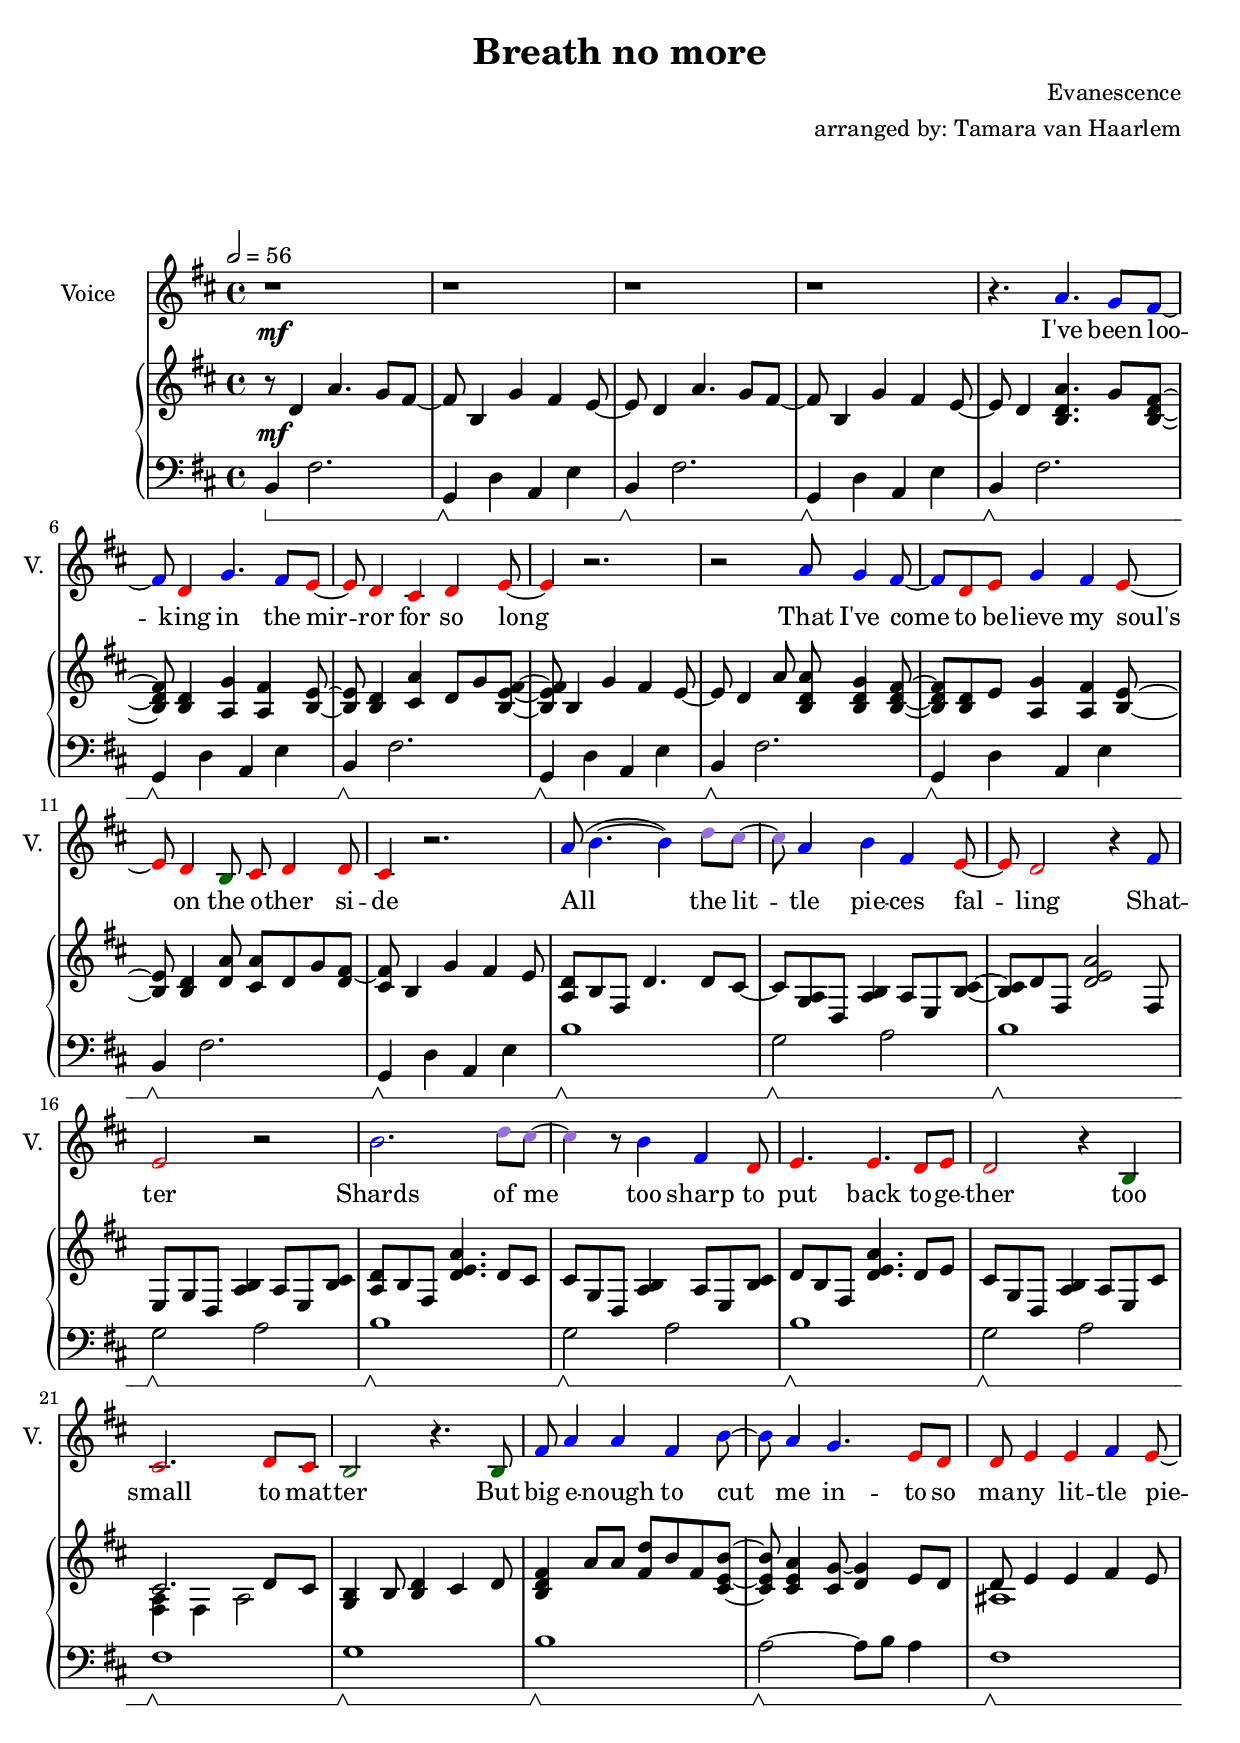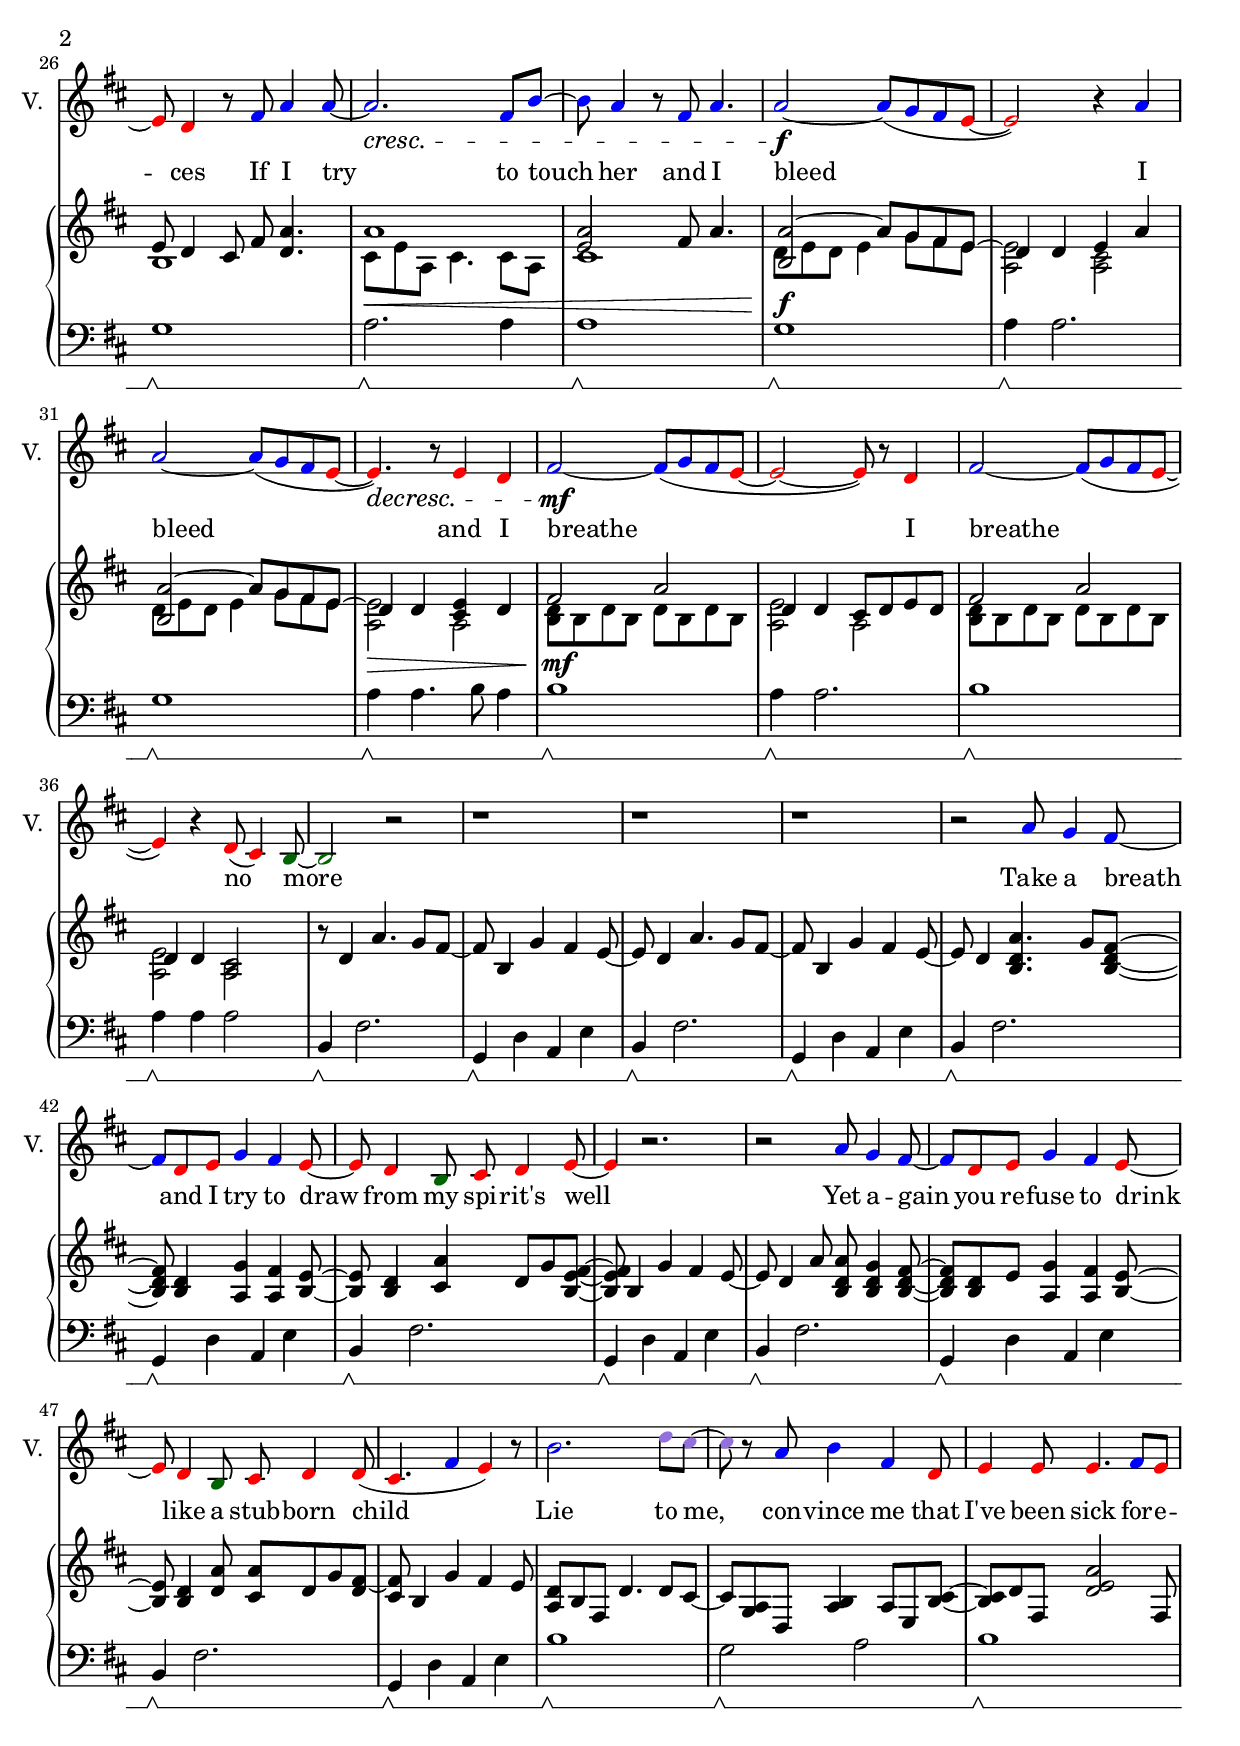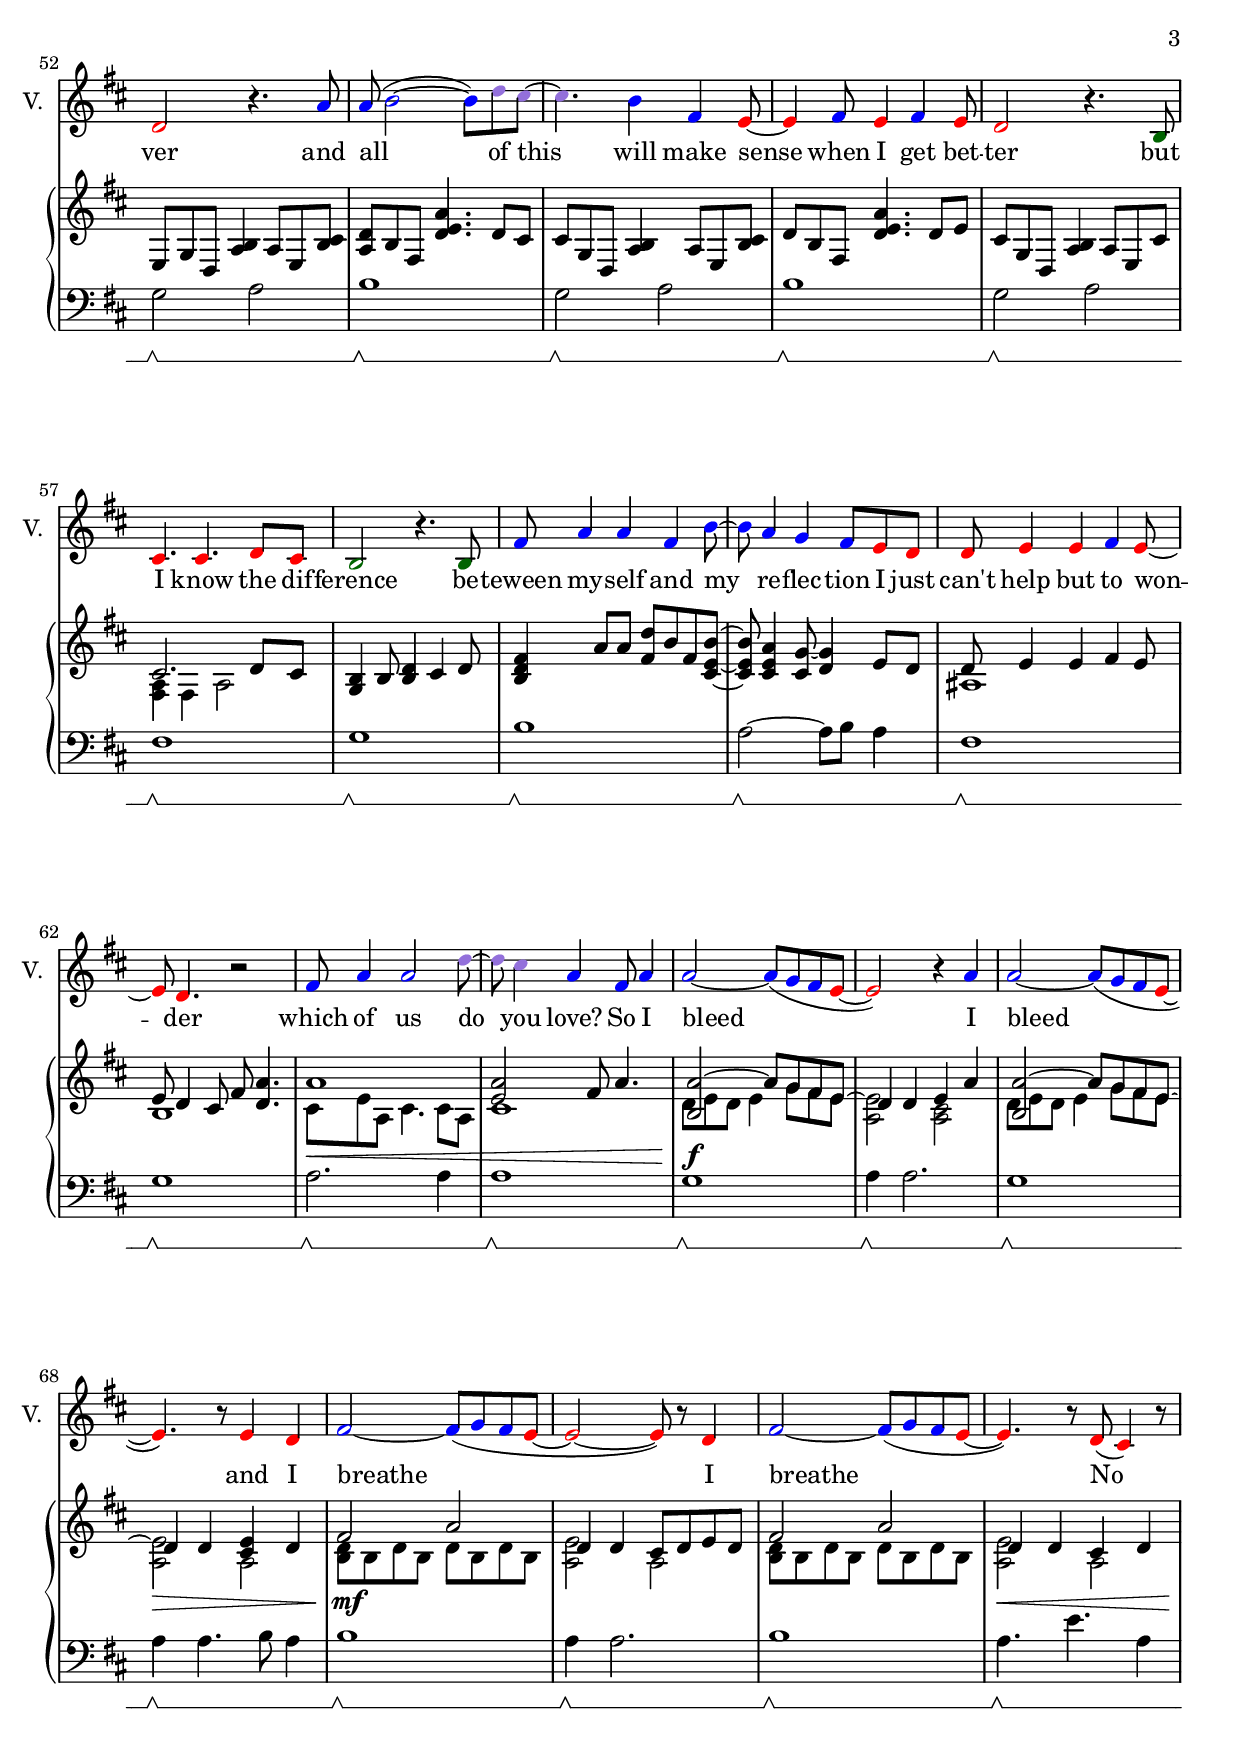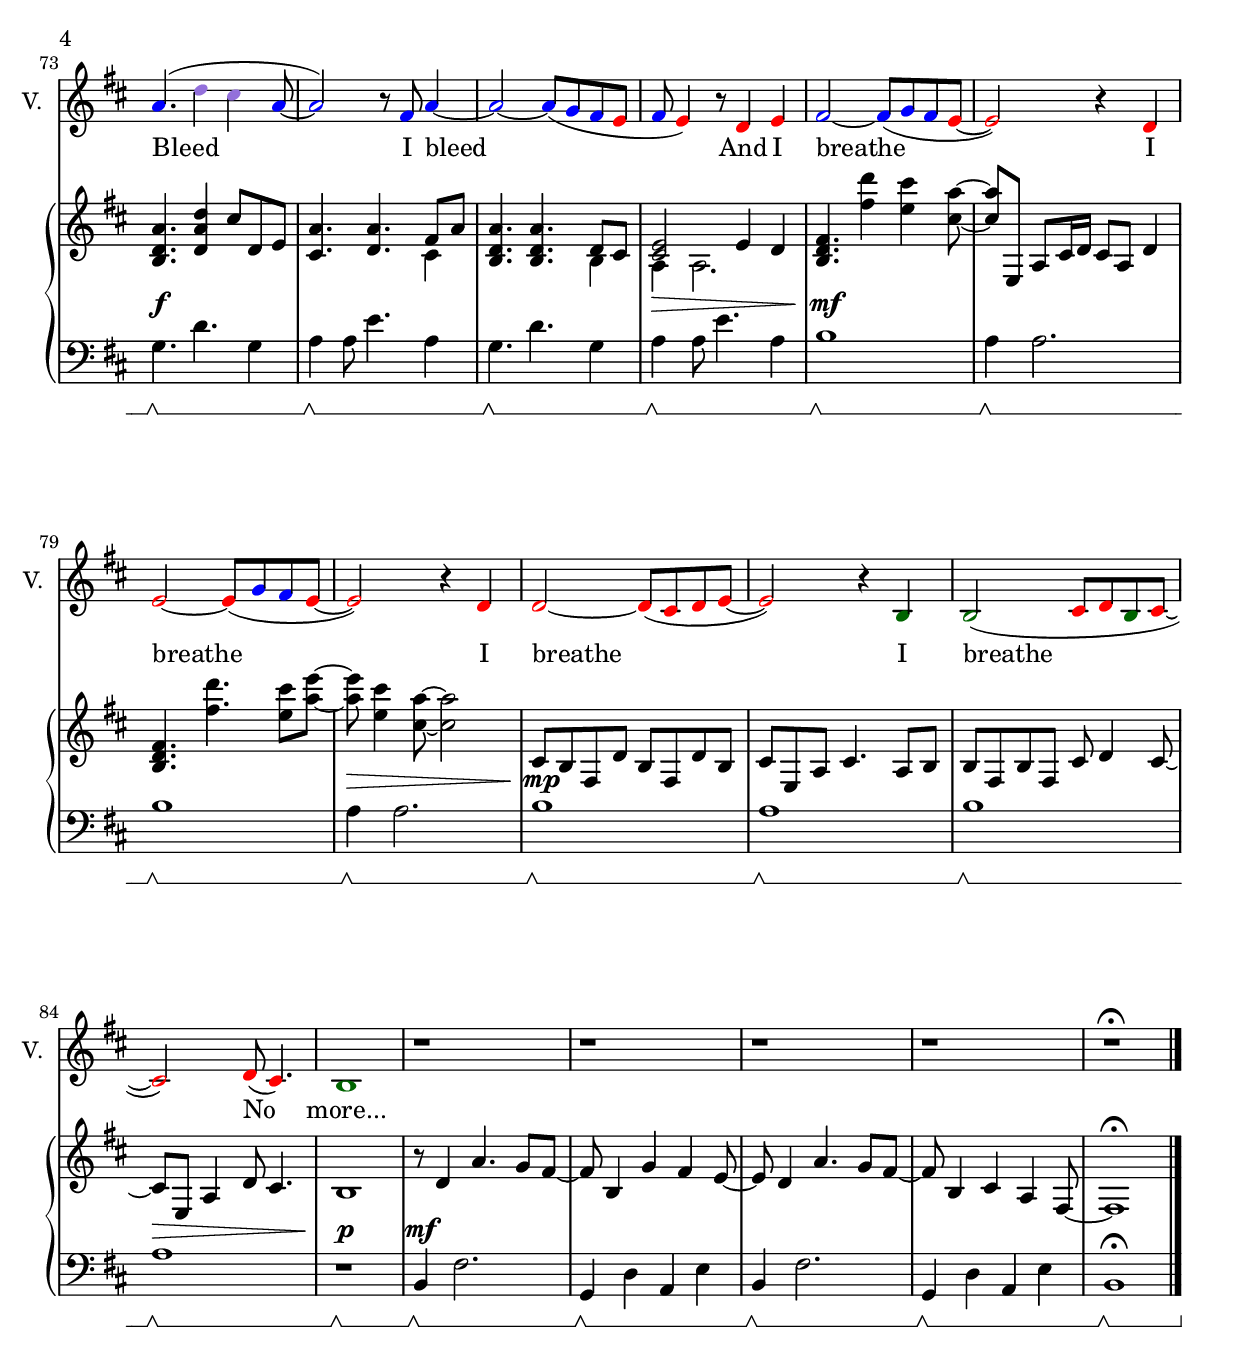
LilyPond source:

\include "articulate.ly"
\version "2.19.49"
%Association list of pitches to colors.
#(define color-mapping
  (list
    (cons (ly:make-pitch -1 0 -1/2) (x11-color 'orange))
    (cons (ly:make-pitch -1 0 0) (x11-color 'orange))
    (cons (ly:make-pitch -1 0 1/2) (x11-color 'orange))
    (cons (ly:make-pitch -1 1 -1/2) (x11-color 'orange))
    (cons (ly:make-pitch -1 1 0) (x11-color 'orange))
    (cons (ly:make-pitch -1 1 1/2) (x11-color 'orange))
    (cons (ly:make-pitch -1 2 -1/2) (x11-color 'orange))
    (cons (ly:make-pitch -1 2 0) (x11-color 'orange))
    (cons (ly:make-pitch -1 2 1/2) (x11-color 'orange))
    (cons (ly:make-pitch -1 3 -1/2) (x11-color 'DarkGreen))
    (cons (ly:make-pitch -1 3 0) (x11-color 'DarkGreen))
    (cons (ly:make-pitch -1 3 1/2) (x11-color 'DarkGreen))
    (cons (ly:make-pitch -1 4 -1/2) (x11-color 'DarkGreen))
    (cons (ly:make-pitch -1 4 0) (x11-color 'DarkGreen))
    (cons (ly:make-pitch -1 4 1/2) (x11-color 'DarkGreen))
    (cons (ly:make-pitch -1 5 -1/2) (x11-color 'DarkGreen))
    (cons (ly:make-pitch -1 5 0) (x11-color 'DarkGreen))
    (cons (ly:make-pitch -1 5 1/2) (x11-color 'DarkGreen))
    (cons (ly:make-pitch -1 6 -1/2) (x11-color 'DarkGreen))
    (cons (ly:make-pitch -1 6 0) (x11-color 'DarkGreen))
    (cons (ly:make-pitch -1 6 1/2) (x11-color 'DarkGreen))
    (cons (ly:make-pitch 0 0 -1/2) (x11-color 'red))
    (cons (ly:make-pitch 0 0 0) (x11-color 'red))
    (cons (ly:make-pitch 0 0 1/2) (x11-color 'red))
    (cons (ly:make-pitch 0 1 -1/2) (x11-color 'red))
    (cons (ly:make-pitch 0 1 0) (x11-color 'red))
    (cons (ly:make-pitch 0 1 1/2) (x11-color 'red))
    (cons (ly:make-pitch 0 2 -1/2) (x11-color 'red))
    (cons (ly:make-pitch 0 2 0) (x11-color 'red))
    (cons (ly:make-pitch 0 2 1/2) (x11-color 'red))
    (cons (ly:make-pitch 0 3 -1/2) (x11-color 'blue))
    (cons (ly:make-pitch 0 3 0) (x11-color 'blue))
    (cons (ly:make-pitch 0 3 1/2) (x11-color 'blue))
    (cons (ly:make-pitch 0 4 -1/2) (x11-color 'blue))
    (cons (ly:make-pitch 0 4 0) (x11-color 'blue))
    (cons (ly:make-pitch 0 4 1/2) (x11-color 'blue))
    (cons (ly:make-pitch 0 5 -1/2) (x11-color 'blue))
    (cons (ly:make-pitch 0 5 0) (x11-color 'blue))
    (cons (ly:make-pitch 0 5 1/2) (x11-color 'blue))
    (cons (ly:make-pitch 0 6 -1/2) (x11-color 'blue))
    (cons (ly:make-pitch 0 6 0) (x11-color 'blue))
    (cons (ly:make-pitch 0 6 1/2) (x11-color 'blue))
    (cons (ly:make-pitch 1 0 -1/2) (x11-color 'MediumPurple))
    (cons (ly:make-pitch 1 0 0) (x11-color 'MediumPurple))
    (cons (ly:make-pitch 1 0 1/2) (x11-color 'MediumPurple))
    (cons (ly:make-pitch 1 1 -1/2) (x11-color 'MediumPurple))
    (cons (ly:make-pitch 1 1 0) (x11-color 'MediumPurple))
    (cons (ly:make-pitch 1 1 1/2) (x11-color 'MediumPurple))
    (cons (ly:make-pitch 1 2 -1/2) (x11-color 'MediumPurple))
    (cons (ly:make-pitch 1 2 0) (x11-color 'MediumPurple))
    (cons (ly:make-pitch 1 2 1/2) (x11-color 'MediumPurple))
    (cons (ly:make-pitch 1 3 -1/2) (x11-color 'DeepPink))
    (cons (ly:make-pitch 1 3 0) (x11-color 'DeepPink))
    (cons (ly:make-pitch 1 3 1/2) (x11-color 'DeepPink))
    (cons (ly:make-pitch 1 4 -1/2) (x11-color 'DeepPink))
    (cons (ly:make-pitch 1 4 0) (x11-color 'DeepPink))
    (cons (ly:make-pitch 1 4 1/2) (x11-color 'DeepPink))
    (cons (ly:make-pitch 1 5 -1/2) (x11-color 'DeepPink))
    (cons (ly:make-pitch 1 5 0) (x11-color 'DeepPink))
    (cons (ly:make-pitch 1 5 1/2) (x11-color 'DeepPink))
    (cons (ly:make-pitch 1 6 -1/2) (x11-color 'DeepPink))
    (cons (ly:make-pitch 1 6 0) (x11-color 'DeepPink))
    (cons (ly:make-pitch 1 6 1/2) (x11-color 'DeepPink))))

%Compare pitch and alteration (not octave).
#(define (pitch-equals? p1 p2)
  (and
    (= (ly:pitch-octave p1) (ly:pitch-octave p2))
    (= (ly:pitch-alteration p1) (ly:pitch-alteration p2))
    (= (ly:pitch-notename p1) (ly:pitch-notename p2))))

#(define (pitch-to-color pitch)
  (let ((color (assoc pitch color-mapping pitch-equals?)))
    (if color
      (cdr color))))

#(define (color-notehead grob)
  (pitch-to-color
    (ly:event-property (event-cause grob) 'pitch)))

\include "predefined-guitar-fretboards.ly"
\version "2.19.50"
% voicetrainer: measures = 90
% voicetrainer: pages = 4
\header {
  title = "Breath no more"
  composer = "Evanescence"
  arranger = "arranged by: Tamara van Haarlem"
}
% TODO: voice dynamics and breathing/phrasing
voicetrainerTempo = 56
voicetrainerKey = d

global= {
  \tempo 2=\voicetrainerTempo \time 4/4 \key d \major
}

upperHandRepeat = \relative c' {
  e8 d4 a'4. g8 fis~ |
  fis b,4 g' fis e8~ |
}

lowerHandRepeat = \relative c, {
  b'4 fis'2. |
  g,4 d' a e' |
}

voiceStaff= \transpose d \voicetrainerKey \relative c'' {
  \override NoteHead #'color = #color-notehead
  \global
  r1\mf r r r |
  % I've been looking in the mirror for so long
  r4. a4. g8 fis~ |
  fis d4 g4. fis8 e~ |
  e d4 cis4 d e8~ |
  e4 r2. |

  % That I've come to believe my soul's on the other side
  r2 a8 g4 fis8~ |
  fis d e g4 fis4 e8~ |
  e d4 b8 cis d4 d8 |
  cis4 r2. |

  % All the little pieces falling, shatter
  a'8( b4.~ b4) d8 cis~ |
  cis a4 b4 fis4 e8~ |
  e d2 r4 fis8 | e2 r2 |

  % Shards of me, too sharp to put back together
  b'2. d8 cis~ |
  cis4 r8 b4 fis d8 |
  e4. e d8 e |
  d2 r4 b |

  % Too small to matter
  cis2. d8 cis |
  b2 r4. b8 |

  % But big enough to cut me into so many little pieces
  fis'8 a4 a fis4 b8~ |
  b8 a4 g4. e8 d |
  d8 e4 e fis e8~ |
  e d4 r8


  % If I try to touch her and I bleed
  fis8 a4 a8~ |
  a2.\cresc fis8 b~ |
  b a4 r8 fis8 a4. |
  a2~\f a8( g fis e~ |
  e2) r4

  % I bleed
  a4 |
  a2~ a8( g fis e~ |
  e4.\decresc) r8

  % And I breathe
  e4 d4 |
  fis2~\mf fis8( g fis e~ |
  e2~ e8) r8

  % I breathe
  d4 |
  fis2~ fis8( g fis e~ |
  e4) r4

  % No more
  d8( cis4) b8~ |
  b2 r2 |
  r1 r1 r1 |

  % after the repeat

  % Take a breath and I try to draw from my spirit's well
  r2 a'8 g4 fis8~ |
  fis d e g4 fis e8~ |
  e d4 b8 cis d4 e8~ |
  e4 r2. |

  % Yet again you refust to drink like a stubborn child
  r2 a8 g4 fis8~ |
  fis d e g4 fis e8~ |
  e d4 b8 cis d4 d8( |
  cis4. fis4 e) r8 |

  % Lie to me, convince me that I've been sick forever
  b'2. d8 cis~ |
  cis r8 a b4 fis d8 |
  e4 e8 e4. fis8 e |
  d2 r4. 

  % And all of this will make sense when I get better
  a'8 |
  a( b2~ b8) d cis~ |
  cis4. b4 fis e8~ |
  e4 fis8 e4 fis4 e8 |
  d2 r4.

  % But I know the difference
  b8 |
  cis4. cis d8 cis |
  b2 r4.

  % Between myself and my reflection
  % I just can't help but wonder
   b8 |
   fis'8 a4 a fis b8~ |
   b8 a4 g fis8 e d |
   d e4 e fis e8~ |
   e8 d4. r2 |

  % Which of us do you love
  fis8 a4 a2 d8~ |
  d cis4 a fis8 a4 |

  % and I bleed
  a2~ a8( g fis e~ |
  e2) r4

  % I bleed
  a4 |
  a2~ a8( g fis e~ |
  e4.) r8

  % And I breathe
  e4 d |
  fis2~ fis8( g fis e~ |
  e2~ e8) r8

  % I breathe no
  d4 |
  fis2~ fis8( g fis e~ |
  e4. ) r8 d8( cis4) r8 |

  % bleed
  a'4.( d4 cis a8~ |
  a2 ) r8

  % I bleed
  fis8 a4~ |
  a2~ a8( g fis e |
  fis e4) r8

  % and I breathe
  d4 e |
  fis2~ fis8( g fis e~ |
  e2) r4

  % I breathe
  d4 |
  e2~ e8( g fis e~ |
  e2) r4

  % I breathe
  d4 |
  d2~ d8( cis d e~ |
  e2) r4

  % I breathe
  b4 |
  b2( cis8 d b cis~ |
  cis2)

  % No more
  d8( cis4.) |
  b1 | r1 | r1 | r1 | r1 | r1\fermata \bar "|."

}

upperStaff= \transpose d \voicetrainerKey \relative c' {
  \global
  r8 d4 a'4. g8 fis~ |
  fis b,4 g' fis e8~ |
  \upperHandRepeat
  \repeat unfold 2 {
    % I've been looking in the mirror for so long
    e8 d4 < b d a'>4. g'8 < b, d fis >8~ |
    < b d fis> < b d >4 < a g' > < a fis' > < b e >8~ |
    < b e > < b d>4 < cis a'> d8 g < b, e fis>~ |
    < b e fis> b4 g' fis e8~ |
    e

    % That I've come to believe my soul's on the other side
    d4 a'8 < b, d a'>8 < b d g>4 < b d fis>8~ |
    < b d fis> < b d > e < a, g'>4 < a fis'> < b e>8~ |
    < b e> < b d>4 < d a'>8 < cis a'> d g < d fis>~ |
    < cis fis >8 b4 g' fis e8 |

    % All the little pieces falling, shatter
    < a, d> b fis d'4. d8 cis~ |
    cis < g a> d < a' b>4 a8 e < b' cis>~ |
    < b cis> d fis, < d' e a>2 fis,8 |
    e g d < a' b>4 a8 e < b' cis> |

    % Shards of me, too sharp to put back together, too small to matter
    < a d> b fis < d' e a>4. d8 cis |
    cis g d < a' b >4  a8 e < b' cis> |
    d b fis < d' e a>4. d8 e |
    cis g d < a' b>4 a8 e cis' |
    <<
      { \voiceOne cis2. d8 cis }
      \new Voice {
        \voiceTwo < fis, a>4-\tag midi \sustainOn-\tag midi \mf fis a2
      }
    >> \oneVoice
    < g b>4 b8 < b d>4 cis d8 |

    % But big enough to cut me into so many little pieces
    % If I try to touch her and I
    < b d fis>4 a'8 a < fis d'> b fis < cis e b'>~ |
    < cis e b'> < cis e a>4 < cis g'>8~ < d g>4 e8 d |

    % bleed
    % I bleed
    % and I breathe
    % I breathe
    <<
      {
        \voiceOne
	d8 e4 e fis e8 |
	e d4 cis8 fis < d a'>4. |
        a'1 |
	< e a>2 fis8 a4. |
        \voiceTwo
	d,8 e d e4 g8 fis e |
        \voiceOne
	d4 d e a |
        \voiceTwo
	d,8 e d e4 g8 fis e |
        \voiceOne
	d4 d < cis e > d |
        \voiceTwo
	< b d >8 b d b d b d b |
        \voiceOne
	d4 d cis8 d e d |
        \voiceTwo
	< b d >8 b d b d b d b |
      }
      \new Voice {
        \voiceTwo
        ais1-\tag midi \sustainOn-\tag midi \mf |
        b |
	cis8-\tag midi \< e a, cis4. cis8 a |
        cis1 |
        \voiceOne
	< b a'~>2-\tag midi \f a'8 g fis e~ |
        \voiceTwo
        < a, e'>2 < a cis> |
        \voiceOne
	< b a'~> a'8 g fis e~ |
        \voiceTwo
        < a, e'>2-\tag midi \> a |
        \voiceOne
	fis'-\tag midi \mf a |
        \voiceTwo
	< a, e'> a |
        \voiceOne
	fis' a |
      }
    >> \oneVoice
  }
  % split in repeat endings
  \alternative {
    { % first ending
      % No more
      \barNumberCheck #36
      <<
	{
          \voiceOne
	  d,4 d < a cis>2 |
	}
        \new Voice {
          \voiceTwo
	  < a e'>2-\tag midi \sustainOn-\tag midi \mf  < a cis> |
	}
      >> \oneVoice
      r8 d4 a'4. g8 fis~ |
      fis b,4 g' fis e8~ |
      \upperHandRepeat
    }
    { % second ending
      \barNumberCheck #72
      <<
	{
          \voiceOne
	  d4 d cis d |
	}
        \new Voice {
          \voiceTwo
	  < a e'>2-\tag midi \sustainOn-\tag midi \< a-\tag midi \f |
	}
      >> \oneVoice
    }
  }
  % bleed
  < b d a'>4. < d a' d>4 cis'8 d, e |
  \barNumberCheck #74
  < cis a'>4. < d a'> 
  <<
    { \voiceTwo cis4 }
    \new Voice { \voiceOne fis8-\tag midi \sustainOn-\tag midi \f a }
  >> \oneVoice |
  < b, d a'>4. < b d a'>
  <<
    { \voiceOne d8 cis }
    \new Voice { \voiceTwo b4-\tag midi \sustainOn-\tag midi \f }
  >> \oneVoice |
  <<
    { \voiceOne < cis e>2 e4 d }
    \new Voice {
      \voiceTwo
      a4-\tag midi \sustainOn-\tag midi \> a2.-\tag midi \mf
    }
  >> \oneVoice |
  < b d fis>4. < fis'' d'>4 < e cis'> < cis a'>8~ |
  < cis a'> e,, a cis16 d cis8 a d4 |
  < b d fis>4. < fis'' d'> < e cis'>8 < a e'>~ |
  < a e'> < e cis'>4 < cis a'>8~ < cis a'>2 |

  % last 2 lines
  cis,8 b fis d' b fis d' b |
  cis e, a cis4. a8 b |
  b fis b fis cis' d4 cis8~ |
  cis8 e, a4 d8 cis4. |
  b1 |

  % last line
  r8 d4 a'4. g8 fis~ |
  fis b,4 g' fis e8~ |
  e d4 a'4. g8 fis~ |
  fis b,4 cis a fis8~ |
  fis1\fermata \bar "|."

}

lowerStaff= \transpose d \voicetrainerKey \relative c, {
  \global
  \clef bass
  b'4 fis'2. |
  g,4 d' a e' |
  \lowerHandRepeat
  \repeat unfold 2 {
    \repeat unfold 4 { \lowerHandRepeat}
    \repeat unfold 4 { b'1 | g2 a | }
    fis1 |
    g |
    b |
    a2~ a8 b a4 |
    fis1 |
    g |
    a2. a4 |
    a1 |
    g |
    a4 a2. |
    g1 |
    a4 a4. b8 a4 |
    b1 |
    a4 a2. |
    b1 |
  }
  \alternative {
    % different ending for repeat
    { % first ending
      a4 a a2 |
      \repeat unfold 2 { \lowerHandRepeat }
    }
    { % second ending
      a4. e' a,4 |
      g4. d' g,4 |
      a4 a8 e'4. a,4 |
      g4. d' g,4 |
      a4 a8 e'4. a,4 |
      b1 |
      a4 a2. |
      b1 |
      a4 a2. |
      b1 |
      a |
      b |
      a |
      r1 |
      b,4 fis'2. |
      g,4 d' a e' |
      \lowerHandRepeat
      b1\fermata \bar "|."

    }
}
}

pianoDynamics = {
  s1\mf |
  \repeat unfold 25 { s1 }
  \barNumberCheck #27
  s1\< |
  s1 |
  s1\f |
  s1 | s1 |
  \barNumberCheck #32
  s1\> |
  s1\mf |
  \repeat unfold 29 { s1 }
  \barNumberCheck #63
  s1\< |
  s1 |
  s1\f |
  s1 | s1 |
  s1\> |
  s1\mf |
  s1 | s1 |
  s1\< |
  s1\f |
  s1 | s1 |
  \barNumberCheck #76
  s1\> |
  s1\mf |
  s1 | s1 |
  s1\> |
  s1\mp |
  s1 | s1 |
  s1\> |
  s1\p |
  \barNumberCheck #86
  s1\mf |


}

pianoPedal = {
  \set Staff.pedalSustainStyle = #'bracket
  s1\sustainOn
  \repeat unfold 89 { s1\sustainOff\sustainOn }
}

myChords= \chordmode {
  \transpose d \voicetrainerKey {
  }
}

% sheetonly start
\book {
  \score {
    <<
      \new ChordNames { \myChords }
      \new FretBoards { \myChords }
      % instrument start voice
      \new Staff = "voice" <<
        \set Staff.instrumentName = \markup { "Voice" }
        \set Staff.shortInstrumentName = \markup { "V." }
        \voiceStaff
        \addlyrics {
          I've been loo -- king in the mir -- ror for so long
          That I've come to be -- lieve my soul's on the o -- ther si -- de
          All the lit -- tle pie -- ces fal -- ling
          Shat -- ter

          Shards of me
          too sharp to put back to -- ge -- ther
          too small to mat -- ter

          But big e -- nough
          to cut me in -- to
          so ma -- ny lit -- tle pie -- ces

          If I try to touch her
          and I bleed

          I bleed

          and I breathe

          I breathe

          no more

          Take a breath and I try to draw from my spi -- rit's well
          Yet a -- gain you re -- fuse to drink like a stub -- born child

          Lie to me, con -- vince me that I've been sick for -- e -- ver
          and all of this will make sense when I get bet -- ter
          but I know the dif -- ference be -- teween my -- self
          and my re -- flec -- tion
          I just can't help but to won -- der
          which of us do you love?

          So I bleed

          I bleed

          and I breathe

          I breathe

          No

          Bleed

          I bleed

          And I breathe

          I breathe

          I breathe

          I breathe

          No more...
        }
      >>
      % instrument end voice
      % instrument start piano
      \new PianoStaff = "piano" <<
        \new Staff {
          \set Staff.midiInstrument = "acoustic grand"
          \removeWithTag midi \upperStaff
        }
        \new Dynamics \pianoDynamics
        \new Staff {
          \set Staff.midiInstrument = "acoustic grand"
          \removeWithTag midi \lowerStaff
        }
        \new Dynamics \pianoPedal
      >>
      % instrument end piano
    >>
    \layout {
      \context {
        \Staff \RemoveEmptyStaves
        \override VerticalAxisGroup #'remove-first = ##t
      }
      \context {
        \PianoStaff
        \accepts Dynamics
      }
    }
  }
}
% sheetonly end
% midionly start
\book {
  \score {
    \unfoldRepeats \articulate <<
      % instrument start voice
      \new Staff = "voice" <<
        \set Staff.instrumentName = \markup { "Voice" }
        \set Staff.shortInstrumentName = \markup { "V." }
        \set Staff.midiInstrument = "choir aahs"
        \voiceStaff
      >>
      % instrument end voice
      % instrument start piano
      \new PianoStaff = "piano" <<
        \new Staff = "piano:1" {
          \set Staff.midiInstrument = "acoustic grand"
          \new Voice <<
            \new Dynamics \pianoDynamics
            \upperStaff
            \new Dynamics \pianoPedal
          >>
        }
        \new Staff = "piano:2" {
          \set Staff.midiInstrument = "acoustic grand"
          \new Voice <<
            \new Dynamics \pianoDynamics
            \lowerStaff
            \new Dynamics \pianoPedal
          >>
        }
      >>
      % instrument end piano
      % instrument start metronome
      \new DrumStaff = "metronome" {
        \drummode {
          \global
          \repeat unfold 61 {
            hiwoodblock4 lowoodblock wbl wbl
          }
        }
      }
      % instrument end metronome
    >>
    \midi {
      \context {
        \type "Performer_group"
        \name Dynamics
        \consists "Dynamic_performer"
        \consists "Piano_pedal_performer"
      }
      \context {
        \Voice
        \accepts Dynamics
      }
    }
  }
}
% midionly end
